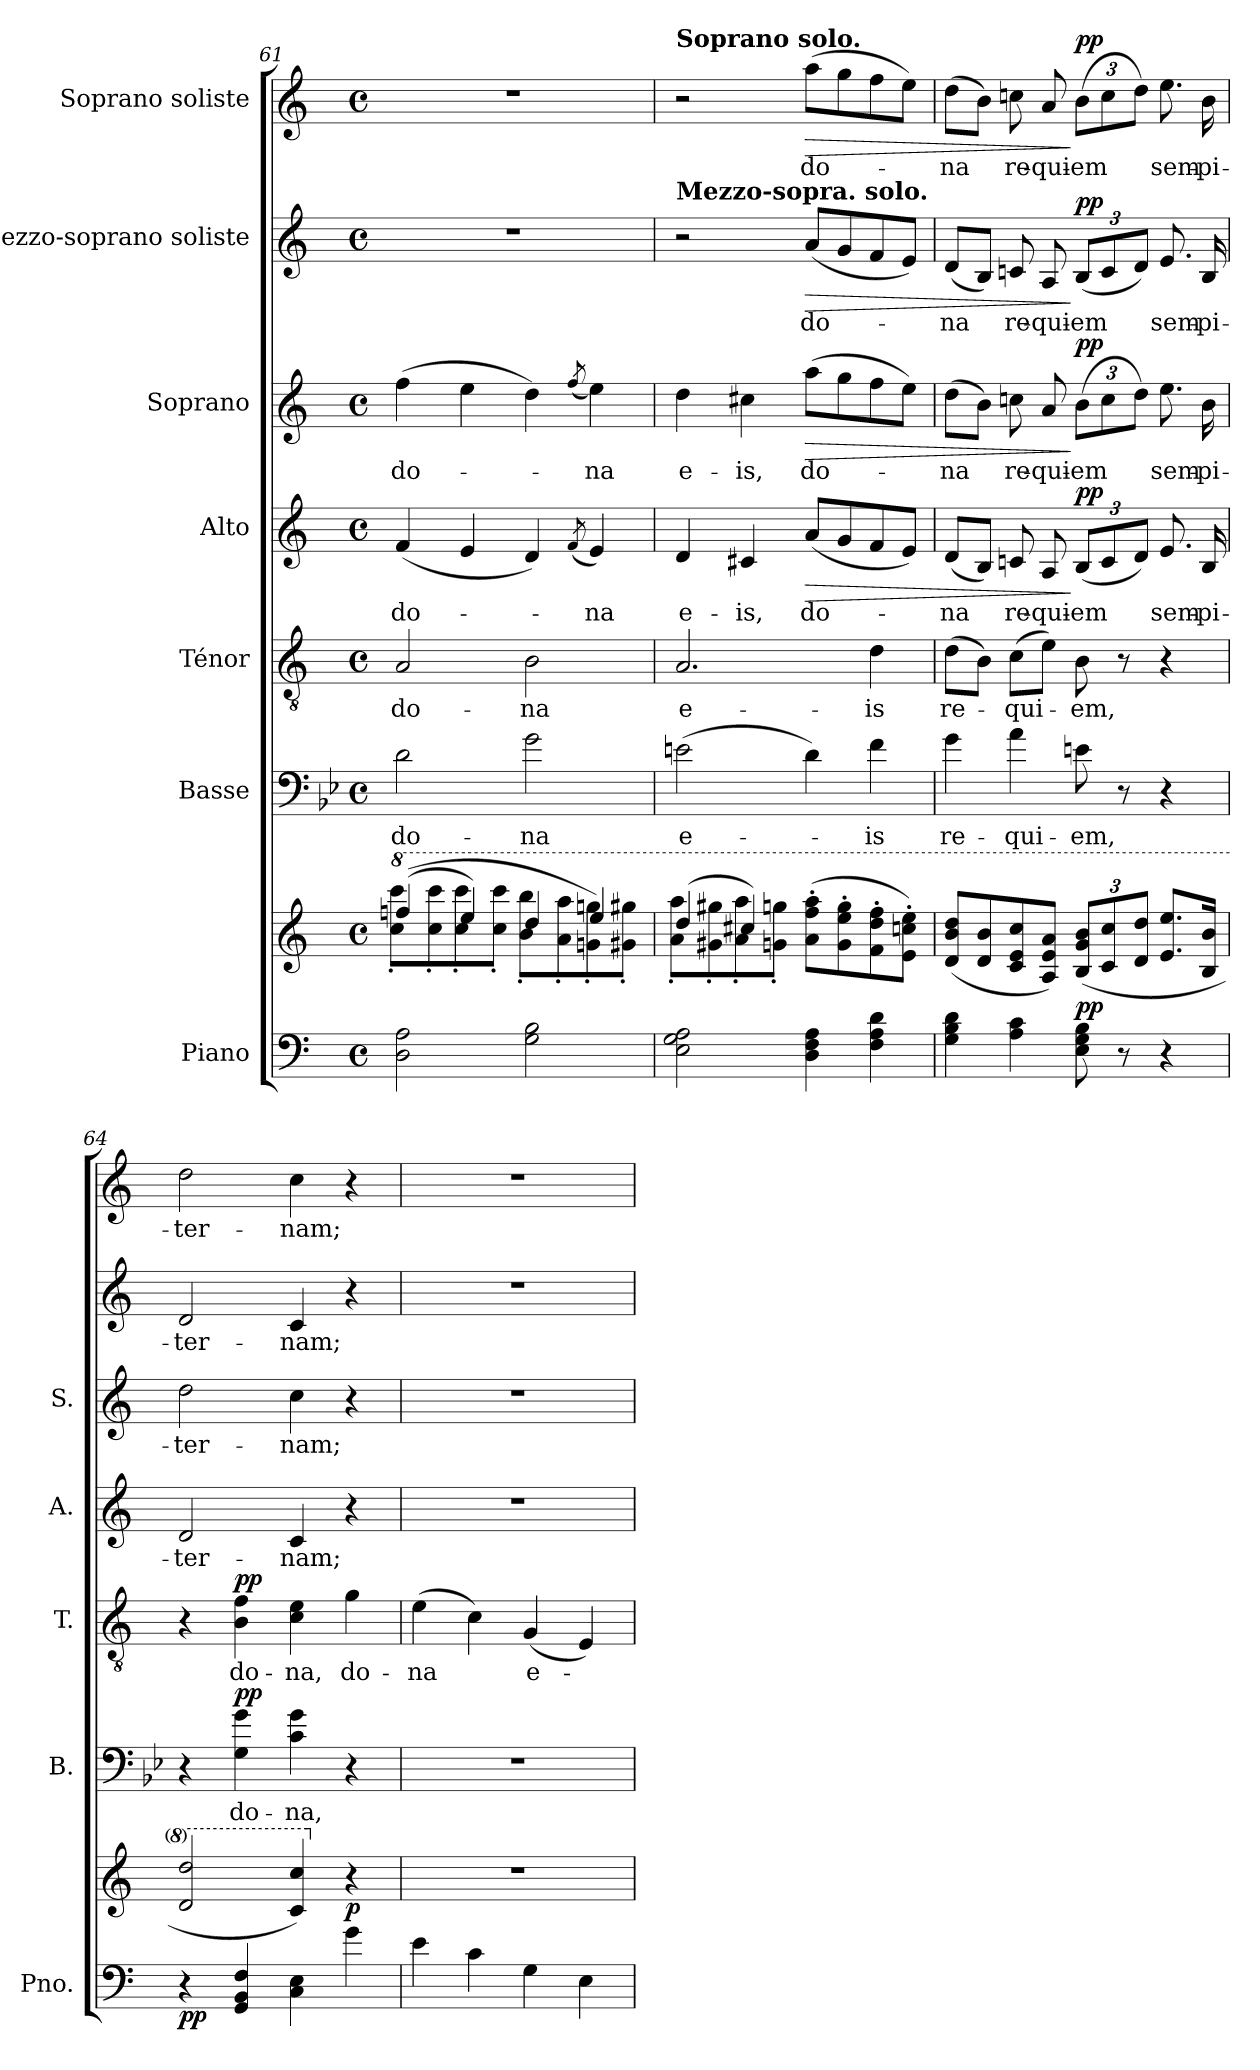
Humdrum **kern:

**kern	**kern	**dynam	**kern	**text	**dynam	**kern	**text	**dynam	**kern	**text	**dynam	**kern	**text	**dynam	**kern	**text	**dynam	**kern	**text	**dynam
*part7	*part7	*part7	*part6	*part6	*part6	*part5	*part5	*part5	*part4	*part4	*part4	*part3	*part3	*part3	*part2	*part2	*part2	*part1	*part1	*part1
*staff8	*staff7	*staff7/8	*staff6	*staff6	*staff6	*staff5	*staff5	*staff5	*staff4	*staff4	*staff4	*staff3	*staff3	*staff3	*staff2	*staff2	*staff2	*staff1	*staff1	*staff1
*I"Piano	*	*	*I"Basse	*	*	*I"Ténor	*	*	*I"Alto	*	*	*I"Soprano	*	*	*I"Mezzo-soprano soliste	*	*	*I"Soprano soliste	*	*
*I'Pno.	*	*	*I'B.	*	*	*I'T.	*	*	*I'A.	*	*	*I'S.	*	*	*	*	*	*	*	*
*clefF4	*clefG2	*	*clefF4	*	*	*clefGv2	*	*	*clefG2	*	*	*clefG2	*	*	*clefG2	*	*	*clefG2	*	*
*	*	*	*ITrd8c14	*	*	*	*	*	*	*	*	*	*	*	*	*	*	*	*	*
*k[]	*k[]	*	*k[b-e-]	*	*	*k[]	*	*	*k[]	*	*	*k[]	*	*	*k[]	*	*	*k[]	*	*
*M4/4	*M4/4	*	*M4/4	*	*	*M4/4	*	*	*M4/4	*	*	*M4/4	*	*	*M4/4	*	*	*M4/4	*	*
*met(c)	*met(c)	*	*met(c)	*	*	*met(c)	*	*	*met(c)	*	*	*met(c)	*	*	*met(c)	*	*	*met(c)	*	*
*	*8va	*	*	*	*	*	*	*	*	*	*	*	*	*	*	*	*	*	*	*
=61	=61	=61	=61	=61	=61	=61	=61	=61	=61	=61	=61	=61	=61	=61	=61	=61	=61	=61	=61	=61
*	*^	*	*	*	*	*	*	*	*	*	*	*	*	*	*	*	*	*	*	*
2D\ 2A\	((4fffn/	8ccc\' 8cccc\'L	.	2Di\	do-	.	2A/	do-	.	(>4f/	do-	.	(4ff\	do-	.	1r	.	.	1r	.	.
.	.	8ccc\' 8cccc\'	.	.	.	.	.	.	.	.	.	.	.	.	.	.	.	.	.	.	.
.	4eee/)	8ccc\' 8cccc\'	.	.	.	.	.	.	.	4e/	.	.	4ee\	.	.	.	.	.	.	.	.
.	.	8ccc\' 8cccc\'J	.	.	.	.	.	.	.	.	.	.	.	.	.	.	.	.	.	.	.
2G\ 2B\	4ddd/	8bb\' 8bbb\'L	.	2Gi\	-na	.	2B\	-na	.	4d/)	.	.	4dd\)	.	.	.	.	.	.	.	.
.	.	8aa\' 8aaa\'	.	.	.	.	.	.	.	.	.	.	.	.	.	.	.	.	.	.	.
.	.	.	.	.	.	.	.	.	.	(8qf/	.	.	(8qff/	.	.	.	.	.	.	.	.
.	4eee/)	8ggn\' 8gggn\'	.	.	.	.	.	.	.	4e/)	-na	.	4ee\)	-na	.	.	.	.	.	.	.
.	.	8gg#X\' 8ggg#X\'J	.	.	.	.	.	.	.	.	.	.	.	.	.	.	.	.	.	.	.
=62	=62	=62	=62	=62	=62	=62	=62	=62	=62	=62	=62	=62	=62	=62	=62	=62	=62	=62	=62	=62	=62
!	!	!	!	!	!	!	!	!	!	!	!	!	!	!	!	!	!	!	!LO:TX:a:B:t=Soprano solo.	!	!
!	!	!	!	!	!	!	!	!	!	!	!	!	!	!	!	!LO:TX:a:B:t=Mezzo-sopra. solo.	!	!	!	!	!
2E\ 2G\ 2A\	(4ddd/	8aa\' 8aaa\'L	.	(2Eni\	e-	.	2.A/	e-	.	4d/	e-	.	4dd\	e-	.	2r	.	.	2r	.	.
.	.	8gg#X\' 8ggg#X\'	.	.	.	.	.	.	.	.	.	.	.	.	.	.	.	.	.	.	.
.	4ccc#X/)	8aa\' 8aaa\'	.	.	.	.	.	.	.	4c#X/	-is,	.	4cc#X\	-is,	.	.	.	.	.	.	.
.	.	8ggn\' 8gggn\'J	.	.	.	.	.	.	.	.	.	.	.	.	.	.	.	.	.	.	.
!	!	!	!	!	!	!	!	!	!	!	!	!LO:HP:b	!	!	!LO:HP:b	!	!	!LO:HP:b	!	!	!LO:HP:b
4D\ 4F\ 4A\	2ryy	(>8aa\' 8fff\' 8aaa\'L	.	4Di\)	.	.	.	.	.	(>8a/L	do-	>	(8aa\L	do-	>	(>8a/L	do-	>	(8aa\L	do-	>
.	.	8gg\' 8eee\' 8ggg\'	.	.	.	.	.	.	.	8g/	.	.	8gg\	.	.	8g/	.	.	8gg\	.	.
4F\ 4A\ 4d\	.	8ff\' 8ddd\' 8fff\'	.	4Fi\	-is	.	4d\	-is	.	8f/	.	.	8ff\	.	.	8f/	.	.	8ff\	.	.
.	.	8ee\' 8cccn\' 8eee\'J)	.	.	.	.	.	.	.	8e/J)	.	.	8ee\J)	.	.	8e/J)	.	.	8ee\J)	.	.
*	*v	*v	*	*	*	*	*	*	*	*	*	*	*	*	*	*	*	*	*	*	*
!!LO:PB:g=z
=63	=63	=63	=63	=63	=63	=63	=63	=63	=63	=63	=63	=63	=63	=63	=63	=63	=63	=63	=63	=63
4G\ 4B\ 4d\	(8dd/ 8bb/ 8ddd/L	.	4Gi\	re-	.	(8d\L	re-	.	(>8d/L	-na	.	(8dd\L	-na	.	(>8d/L	-na	.	(8dd\L	-na	.
.	8dd/ 8bb/	.	.	.	.	8B\J)	.	.	8B/J)	.	.	8b\J)	.	.	8B/J)	.	.	8b\J)	.	.
4A\ 4c\	8cc/ 8ee/ 8ccc/	.	4Ai\	-qui-	.	(8c\L	-qui-	.	8cn/	re-	.	8ccn\	re-	.	8cn/	re-	.	8ccn\	re-	.
.	8a/ 8ee/ 8aa/J)	.	.	.	.	8e\J)	.	.	8A/	-qui-	.	8a/	-qui-	.	8A/	-qui-	.	8a/	-qui-	.
*	*Xbrackettup	*	*	*	*	*	*	*	*Xbrackettup	*	*	*Xbrackettup	*	*	*Xbrackettup	*	*	*Xbrackettup	*	*
!	!	!LO:DY:a=2	!	!	!	!	!	!	!	!	!LO:DY:n=1:a	!	!	!LO:DY:n=1:a	!	!	!LO:DY:n=1:a	!	!	!LO:DY:n=1:a
8E\ 8G\ 8B\	(12b/ 12gg/ 12bb/L	pp	8Eni\	-em,	.	8B\	-em,	.	(>12B/L	-em	] pp	(12b\L	-em	] pp	(>12B/L	-em	] pp	(12b\L	-em	] pp
.	12cc/ 12ccc/	.	.	.	.	.	.	.	12c/	.	.	12cc\	.	.	12c/	.	.	12cc\	.	.
8r	.	.	8r	.	.	8r	.	.	.	.	.	.	.	.	.	.	.	.	.	.
.	12dd/ 12ddd/J	.	.	.	.	.	.	.	12d/J)	.	.	12dd\J)	.	.	12d/J)	.	.	12dd\J)	.	.
4r	8.ee/ 8.eee/L	.	4r	.	.	4r	.	.	8.e/	sem-	.	8.ee\	sem-	.	8.e/	sem-	.	8.ee\	sem-	.
.	16b/ 16bb/Jk	.	.	.	.	.	.	.	16B/	-pi-	.	16b\	-pi-	.	16B/	-pi-	.	16b\	-pi-	.
=64	=64	=64	=64	=64	=64	=64	=64	=64	=64	=64	=64	=64	=64	=64	=64	=64	=64	=64	=64	=64
!	!	!LO:DY:b=2	!	!	!	!	!	!	!	!	!	!	!	!	!	!	!	!	!	!
4r	2dd/ 2ddd/	pp	4r	.	.	4r	.	.	2d/	-ter-	.	2dd\	-ter-	.	2d/	-ter-	.	2dd\	-ter-	.
!	!	!	!	!	!LO:DY:a	!	!	!LO:DY:a	!	!	!	!	!	!	!	!	!	!	!	!
4GG/ 4BB/ 4F/	.	.	4GGi\ 4Gi\	do-	pp	4B\ 4f\	do-	pp	.	.	.	.	.	.	.	.	.	.	.	.
4C\ 4E\	4cc/ 4ccc/)	.	4Ci\ 4Gi\	-na,	.	4c\ 4e\	-na,	.	4c/	-nam;	.	4cc\	-nam;	.	4c/	-nam;	.	4cc\	-nam;	.
*	*X8va	*	*	*	*	*	*	*	*	*	*	*	*	*	*	*	*	*	*	*
!	!	!LO:DY:b	!	!	!	!	!	!	!	!	!	!	!	!	!	!	!	!	!	!
4g\	4r	p	4r	.	.	4g\	do-	.	4r	.	.	4r	.	.	4r	.	.	4r	.	.
=65	=65	=65	=65	=65	=65	=65	=65	=65	=65	=65	=65	=65	=65	=65	=65	=65	=65	=65	=65	=65
4e\	1r	.	1r	.	.	(4e\	-na	.	1r	.	.	1r	.	.	1r	.	.	1r	.	.
4c\	.	.	.	.	.	4c\)	.	.	.	.	.	.	.	.	.	.	.	.	.	.
4G\	.	.	.	.	.	(>4G/	e-	.	.	.	.	.	.	.	.	.	.	.	.	.
4E\	.	.	.	.	.	4E/)	.	.	.	.	.	.	.	.	.	.	.	.	.	.
=	=	=	=	=	=	=	=	=	=	=	=	=	=	=	=	=	=	=	=	=
*-	*-	*-	*-	*-	*-	*-	*-	*-	*-	*-	*-	*-	*-	*-	*-	*-	*-	*-	*-	*-
